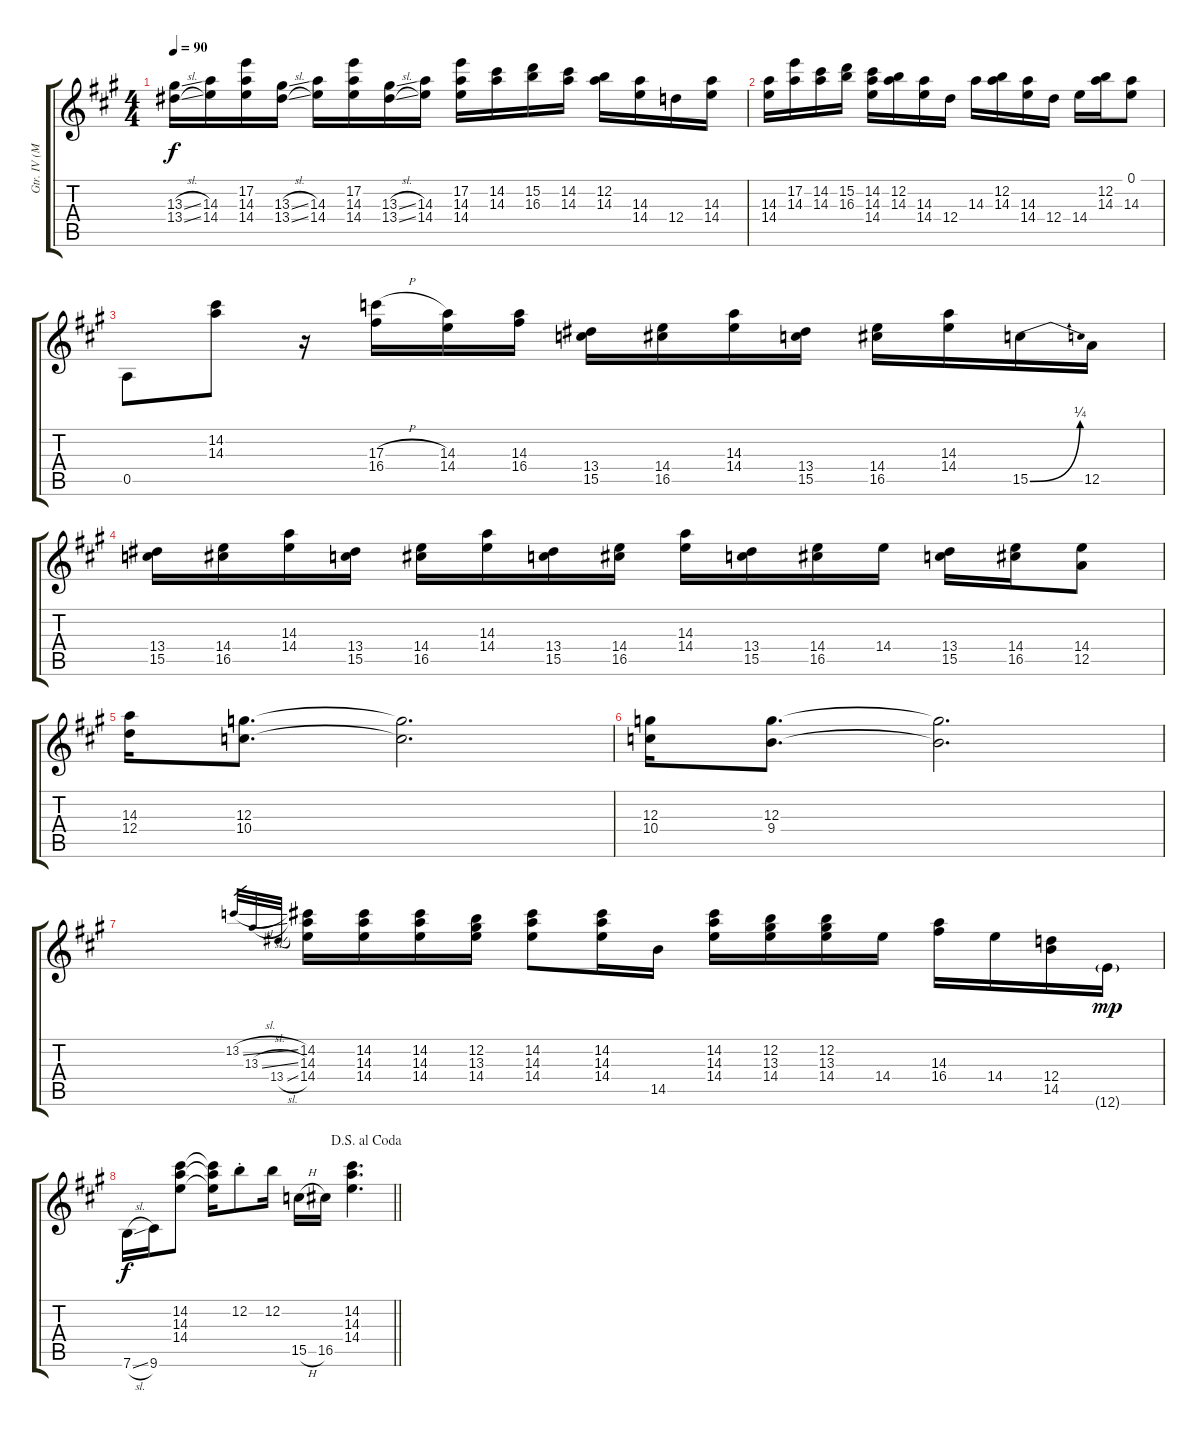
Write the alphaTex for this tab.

\track ("Gtr. IV (Mandolin arr. for Guitar)" "Gtr. IV (M") {instrument acousticguitarsteel}
\staff {score tabs}
\tuning (E4 B3 G3 D3 A2 E2) {hide}
\ts (4 4)
\tempo 90
\clef g2
\ks a
(13.3{sl} 13.4{sl}).16{dy f} (14.3 14.4).16 (17.2 14.3 14.4).16 (13.3{sl} 13.4{sl}).16 (14.3 14.4).16 (17.2 14.3 14.4).16 (13.3{sl} 13.4{sl}).16 (14.3 14.4).16 (17.2 14.3 14.4).16 (14.2 14.3).16 (15.2 16.3).16 (14.2 14.3).16 (12.2 14.3).16 (14.3 14.4).16 12.4.16 (14.3 14.4).16 |
(14.3 14.4).16 (17.2 14.3).16 (14.2 14.3).16 (15.2 16.3).16 (14.2 14.3 14.4).16 (12.2 14.3).16 (14.3 14.4).16 12.4.16 14.3.16 (12.2 14.3).16 (14.3 14.4).16 12.4.16 14.4.16 (12.2 14.3).16 (0.1 14.3).8 |
0.5.8 (14.2 14.3).8 r.16 (17.3{h} 16.4).16 (14.3 14.4).16 (14.3 16.4).16 (13.4 15.5).16 (14.4 16.5).16 (14.3 14.4).16 (13.4 15.5).16 (14.4 16.5).16 (14.3 14.4).16 15.5{be (bend 0 0 60 1)}.16 12.5.16 |
(13.4 15.5).16 (14.4 16.5).16 (14.3 14.4).16 (13.4 15.5).16 (14.4 16.5).16 (14.3 14.4).16 (13.4 15.5).16 (14.4 16.5).16 (14.3 14.4).16 (13.4 15.5).16 (14.4 16.5).16 14.4.16 (13.4 15.5).16 (14.4 16.5).16 (14.4 12.5).8 |
(14.3 12.4).16 (12.3 10.4).8{d} (12.3{t} 10.4{t}).2{d} |
(12.3 10.4).16 (12.3 9.4).8{d} (12.3{t} 9.4{t}).2{d} |
13.2{sl}.32{gr} 13.3{sl}.32{gr} 13.4{sl}.32{gr} (14.2 14.3 14.4).16 (14.2 14.3 14.4).16 (14.2 14.3 14.4).16 (12.2 13.3 14.4).16 (14.2 14.3 14.4).8 (14.2 14.3 14.4).16 14.5.16 (14.2 14.3 14.4).16 (12.2 13.3 14.4).16 (12.2 13.3 14.4).16 14.4.16 (14.3 16.4).16 14.4.16 (12.4 14.5).16 12.6{g}.16{dy mp} |
\jump dalsegnoalcoda
\barLineRight lightlight
7.6{sl}.16{dy f} 9.6.16 (14.2 14.3 14.4).8 (14.2{t} 14.3{t} 14.4{t}).16 12.2{st}.8 12.2.16 15.5{h}.16 16.5.16 (14.2 14.3 14.4).4{d}
